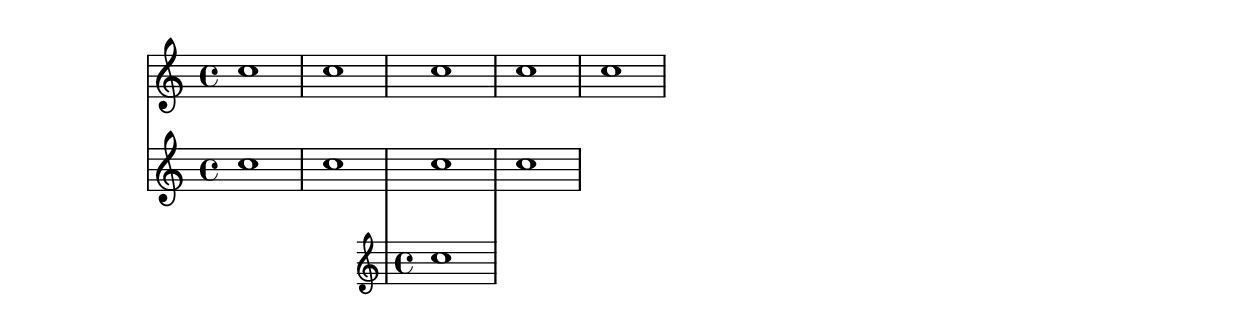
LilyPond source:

\version "1.3.146"
%{
(Message vers:9)
To: Adrian Mariano <adrian@cam.cornell.edu>
cc: gnu-music-discuss@gnu.org
Subject: Re: Switching from one staff to two staves 
Reply-To: janneke@gnu.org
In-reply-to: Your message of "Tue, 19 Jan 1999 12:27:10 EST."
             <199901191727.MAA29757@avalanche.cam.cornell.edu> 
Date: Wed, 20 Jan 1999 09:39:22 +0100
From: Jan Nieuwenhuizen <jan@beavis-nt>

On Tuesday, 19 January 1999, Adrian Mariano writes:

> I want to typeset something which starts out with just one staff and then
> harmony comes in and there are two staves.  I can't figure out how to do
> this.  I get an extra blank staff during the second section (using
> Lily 1.1.15):

There used to be an example called 'multi.ly'...
Try this (we'll include it in pl23/24):

extra-staff.ly:
%}

\score {
	<
		\context Staff=i \notes\relative c''{ c1 c c c c }
		\context StaffGroup=ii \notes\relative c''{ 
			\context Staff=ii
			c1 c
			< \context Staff=ii { c1 } \context Staff=iii { c1 } >
			c
		}
	>
  	\paper {
		linewidth = -1.
		\translator{
			\ScoreContext

		}
	}
}



